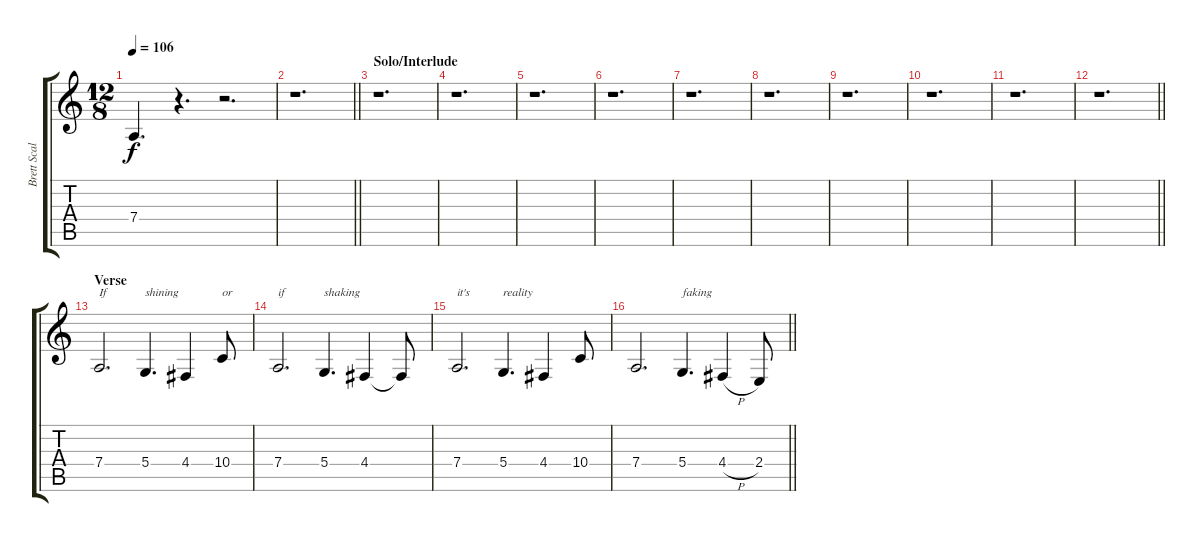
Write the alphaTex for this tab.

\track ("Brett Scallions (Vocals)" "Brett Scal") {instrument violin}
\staff {score tabs}
\tuning (E4 B3 G3 D3 A2 D2) {hide}
\ts (12 8)
\tempo 106
\clef g2
\ks c
7.4.4{d dy f} r.4{d} r.2{d} |
\barLineRight lightlight
r.1{d} |
\section ("" "Solo/Interlude")
r.1{d} |
r.1{d} |
r.1{d} |
r.1{d} |
r.1{d} |
r.1{d} |
r.1{d} |
r.1{d} |
r.1{d} |
\barLineRight lightlight
r.1{d} |
\section ("" "Verse")
7.4.2{d txt "If"} 5.4.4{d txt "shining"} 4.4.4 10.4.8{txt "or"} |
7.4.2{d txt "if"} 5.4.4{d txt "shaking"} 4.4.4 4.4{t}.8 |
7.4.2{d txt "it's"} 5.4.4{d txt "reality"} 4.4.4 10.4.8 |
\barLineRight lightlight
7.4.2{d} 5.4.4{d txt "faking"} 4.4{h}.4 2.4.8
